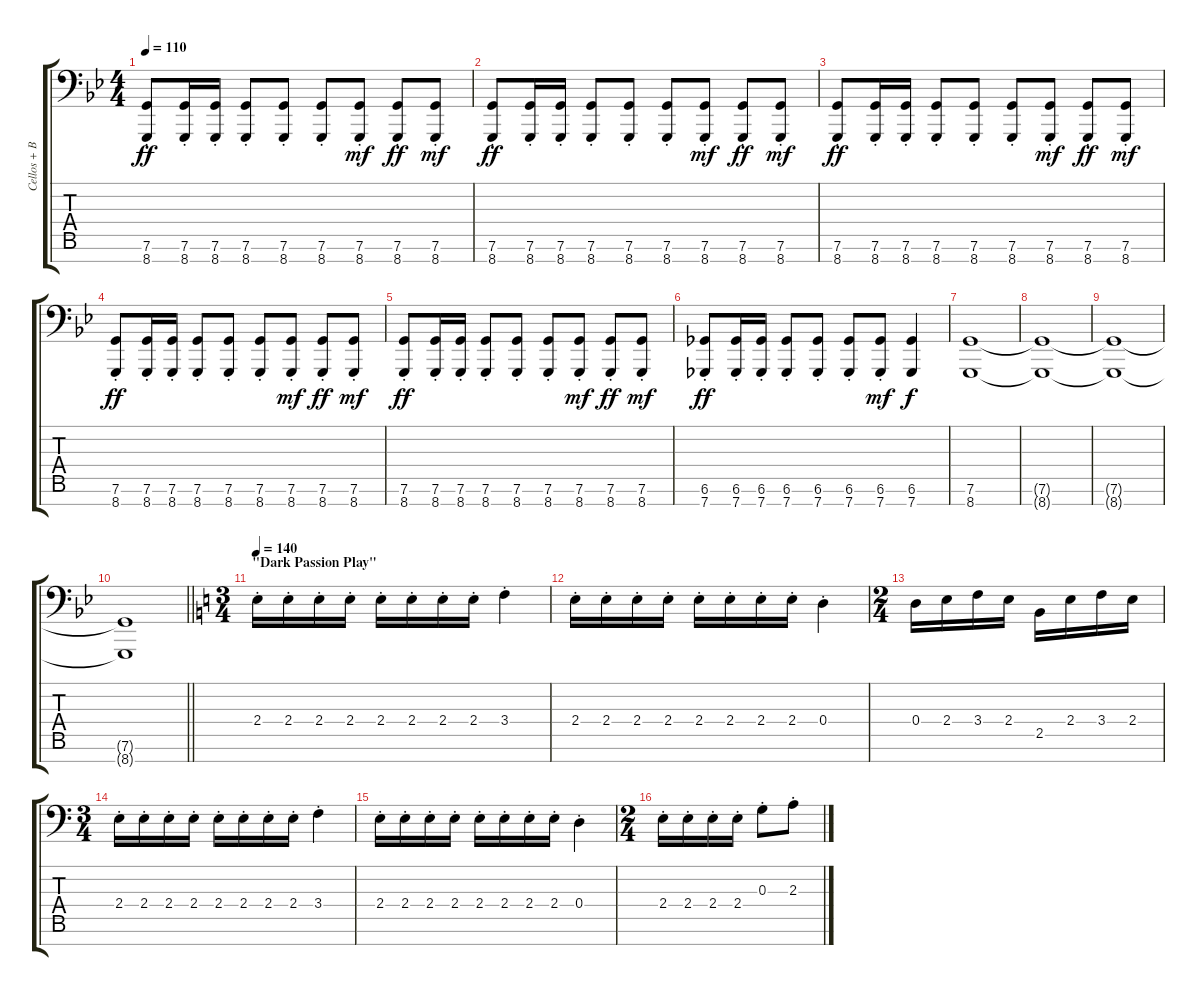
\track ("Cellos + Basses" "Cellos + B") {instrument stringensemble1}
\staff {score tabs}
\tuning (E4 B3 G3 D3 A2 C2 B0) {hide}
\ts (4 4)
\tempo 110
\clef f4
\ks gminor
(7.6{st} 8.7{st}).8{dy ff} (7.6{st} 8.7{st}).16 (7.6{st} 8.7{st}).16 (7.6{st} 8.7{st}).8 (7.6{st} 8.7{st}).8 (7.6{st} 8.7{st}).8 (7.6{st} 8.7{st}).8{dy mf} (7.6{st} 8.7{st}).8{dy ff} (7.6{st} 8.7{st}).8{dy mf} |
(7.6{st} 8.7{st}).8{dy ff} (7.6{st} 8.7{st}).16 (7.6{st} 8.7{st}).16 (7.6{st} 8.7{st}).8 (7.6{st} 8.7{st}).8 (7.6{st} 8.7{st}).8 (7.6{st} 8.7{st}).8{dy mf} (7.6{st} 8.7{st}).8{dy ff} (7.6{st} 8.7{st}).8{dy mf} |
(7.6{st} 8.7{st}).8{dy ff} (7.6{st} 8.7{st}).16 (7.6{st} 8.7{st}).16 (7.6{st} 8.7{st}).8 (7.6{st} 8.7{st}).8 (7.6{st} 8.7{st}).8 (7.6{st} 8.7{st}).8{dy mf} (7.6{st} 8.7{st}).8{dy ff} (7.6{st} 8.7{st}).8{dy mf} |
(7.6{st} 8.7{st}).8{dy ff} (7.6{st} 8.7{st}).16 (7.6{st} 8.7{st}).16 (7.6{st} 8.7{st}).8 (7.6{st} 8.7{st}).8 (7.6{st} 8.7{st}).8 (7.6{st} 8.7{st}).8{dy mf} (7.6{st} 8.7{st}).8{dy ff} (7.6{st} 8.7{st}).8{dy mf} |
(7.6{st} 8.7{st}).8{dy ff} (7.6{st} 8.7{st}).16 (7.6{st} 8.7{st}).16 (7.6{st} 8.7{st}).8 (7.6{st} 8.7{st}).8 (7.6{st} 8.7{st}).8 (7.6{st} 8.7{st}).8{dy mf} (7.6{st} 8.7{st}).8{dy ff} (7.6{st} 8.7{st}).8{dy mf} |
(6.6{st} 7.7{st}).8{dy ff} (6.6{st} 7.7{st}).16 (6.6{st} 7.7{st}).16 (6.6{st} 7.7{st}).8 (6.6{st} 7.7{st}).8 (6.6{st} 7.7{st}).8 (6.6{st} 7.7{st}).8{dy mf} (6.6 7.7).4{dy f} |
(7.6 8.7).1 |
(7.6{t} 8.7{t}).1 |
(7.6{t} 8.7{t}).1 |
\barLineRight lightlight
(7.6{t} 8.7{t}).1 |
\ts (3 4)
\section ("" "\"Dark Passion Play\"")
\tempo 140
\ks aminor
2.4{st}.16 2.4{st}.16 2.4{st}.16 2.4{st}.16 2.4{st}.16 2.4{st}.16 2.4{st}.16 2.4{st}.16 3.4{st}.4 |
2.4{st}.16 2.4{st}.16 2.4{st}.16 2.4{st}.16 2.4{st}.16 2.4{st}.16 2.4{st}.16 2.4{st}.16 0.4{st}.4 |
\ts (2 4)
0.4.16 2.4.16 3.4.16 2.4.16 2.5.16 2.4.16 3.4.16 2.4.16 |
\ts (3 4)
2.4{st}.16 2.4{st}.16 2.4{st}.16 2.4{st}.16 2.4{st}.16 2.4{st}.16 2.4{st}.16 2.4{st}.16 3.4{st}.4 |
2.4{st}.16 2.4{st}.16 2.4{st}.16 2.4{st}.16 2.4{st}.16 2.4{st}.16 2.4{st}.16 2.4{st}.16 0.4{st}.4 |
\ts (2 4)
2.4{st}.16 2.4{st}.16 2.4{st}.16 2.4{st}.16 0.3{st}.8 2.3{st}.8
